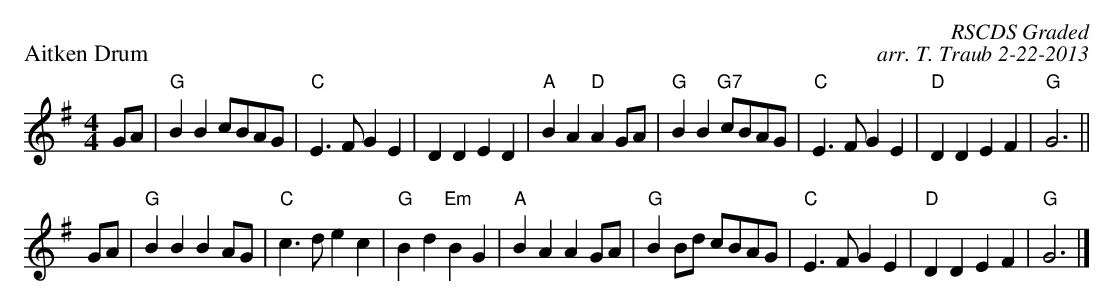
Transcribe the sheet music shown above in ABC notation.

X:1
P: Aitken Drum
C: RSCDS Graded
C: arr. T. Traub 2-22-2013
M: 4/4
K: G
L: 1/8
GA|"G" B2 B2 cBAG | "C" E2>F2 G2 E2| D2 D2 E2 D2| "A" B2 A2 "D" A2 GA \
  | "G" B2 B2 "G7" cBAG | "C" E2>F2 G2 E2| "D" D2 D2 E2 F2| "G" G6||
GA| "G" B2 B2 B2 AG | "C" c2>d2 e2 c2| "G" B2 d2 "Em" B2 G2 | "A" B2 A2 A2 GA|\
 "G" B2 Bd cBAG | "C" E2>F2 G2 E2| "D" D2 D2 E2 F2| "G" G6|]
